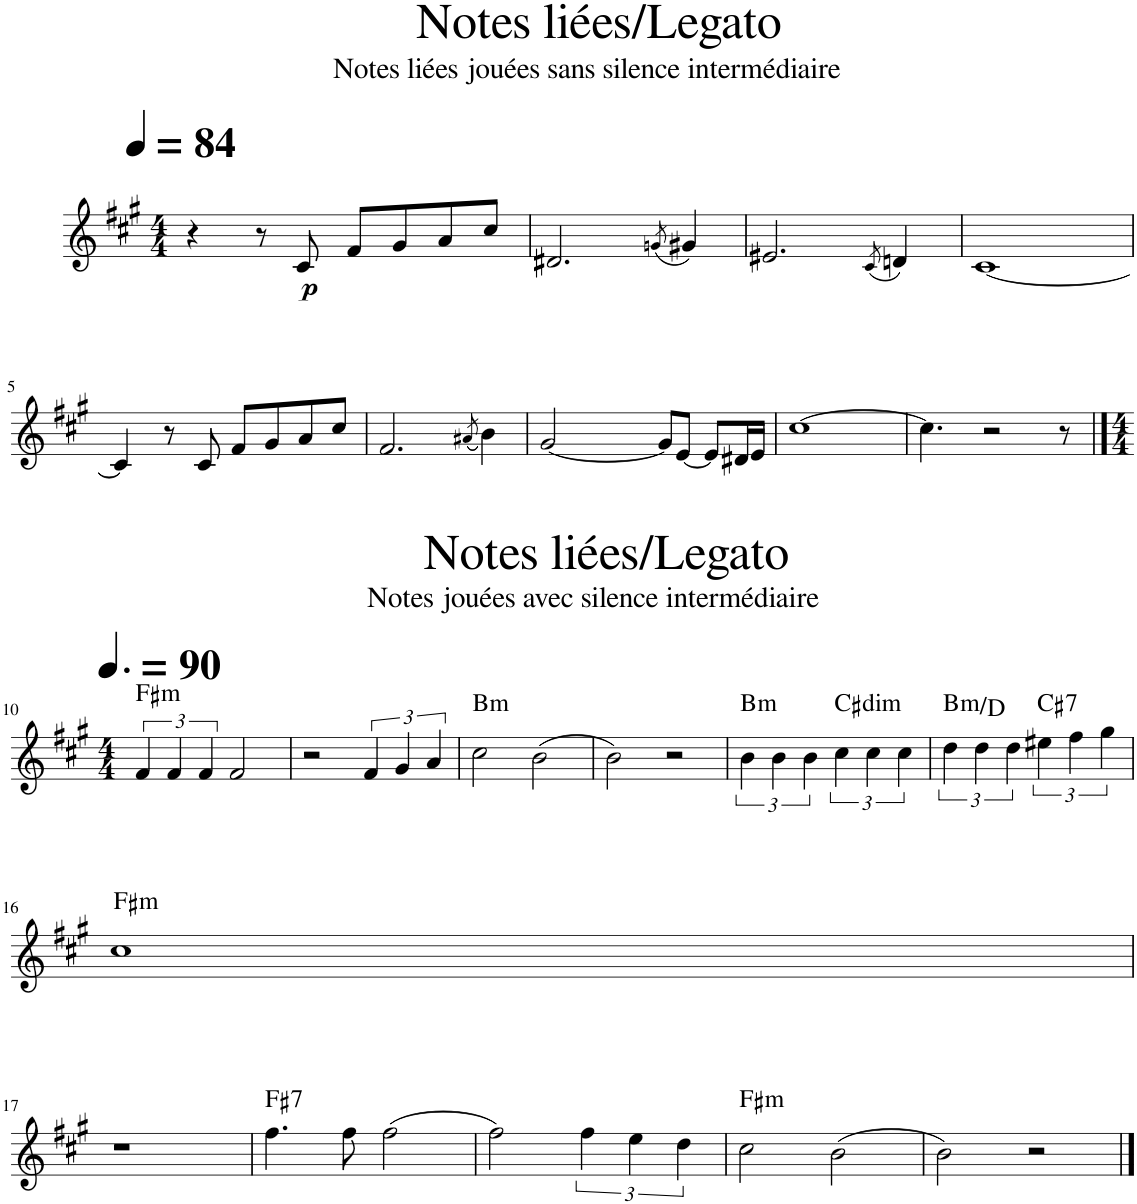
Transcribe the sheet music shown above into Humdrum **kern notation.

**kern	**dynam	**harte
*part1	*part1	*part1
*staff1	*staff1	*
*I"Saxophone Alto	*	*
*I'Sax. A.	*	*
*clefG2	*	*
*Trd5c9	*	*
*k[f#c#g#]	*	*
*M4/4	*	*
=1	=1	=1
4r	.	.
8r	.	.
*MM84	*	*
!	!LO:DY:b	!
8c#/	p	.
8f#/L	.	.
8g#/	.	.
8a/	.	.
8cc#/J	.	.
=2	=2	=2
2.d#X/	.	.
(8qgn/	.	.
4g#X/)	.	.
=3	=3	=3
2.e#X/	.	.
(8qc#/	.	.
4dn/)	.	.
=4	=4	=4
[1c#	.	.
!!LO:LB:g=z
=5	=5	=5
4c#/]	.	.
8r	.	.
8c#/	.	.
8f#/L	.	.
8g#/	.	.
8a/	.	.
8cc#/J	.	.
=6	=6	=6
2.f#/	.	.
(8qa#X/	.	.
4b\)	.	.
=7	=7	=7
[2g#/	.	.
8g#/L]	.	.
[8e/J	.	.
8e/L]	.	.
16d#X/L	.	.
16e/JJ	.	.
=8	=8	=8
[1cc#	.	.
=9	=9	=9
4.cc#\]	.	.
2r	.	.
8r	.	.
!!LO:LB:g=z
==10	==10	==10
*M4/4	*	*
*MM135	*	*
!	!	!LO:H:kt=m
6f#/	.	F#:min
6f#/	.	.
6f#/	.	.
2f#/	.	.
=11	=11	=11
2r	.	.
6f#/	.	.
6g#/	.	.
6a/	.	.
=12	=12	=12
!	!	!LO:H:kt=m
2cc#\	.	B:min
(2b\	.	.
=13	=13	=13
2b\)	.	.
2r	.	.
=14	=14	=14
!	!	!LO:H:kt=m
6b\	.	B:min
6b\	.	.
6b\	.	.
!	!	!LO:H:kt=dim
6cc#\	.	C#:dim
6cc#\	.	.
6cc#\	.	.
=15	=15	=15
!	!	!LO:H:kt=m
6dd\	.	B:min/b3
6dd\	.	.
6dd\	.	.
!	!	!LO:H:kt=7
6ee#X\	.	C#:7
6ff#\	.	.
6gg#\	.	.
!!LO:LB:g=z
=16	=16	=16
!	!	!LO:H:kt=m
1cc#	.	F#:min
!!LO:LB:g=z
=17	=17	=17
1r	.	.
=18	=18	=18
!	!	!LO:H:kt=7
4.ff#\	.	F#:7
8ff#\	.	.
(2ff#\	.	.
=19	=19	=19
2ff#\)	.	.
6ff#\	.	.
6ee\	.	.
6dd\	.	.
=20	=20	=20
!	!	!LO:H:kt=m
2cc#\	.	F#:min
(2b\	.	.
=21	=21	=21
2b\)	.	.
2r	.	.
==	==	==
*-	*-	*-
